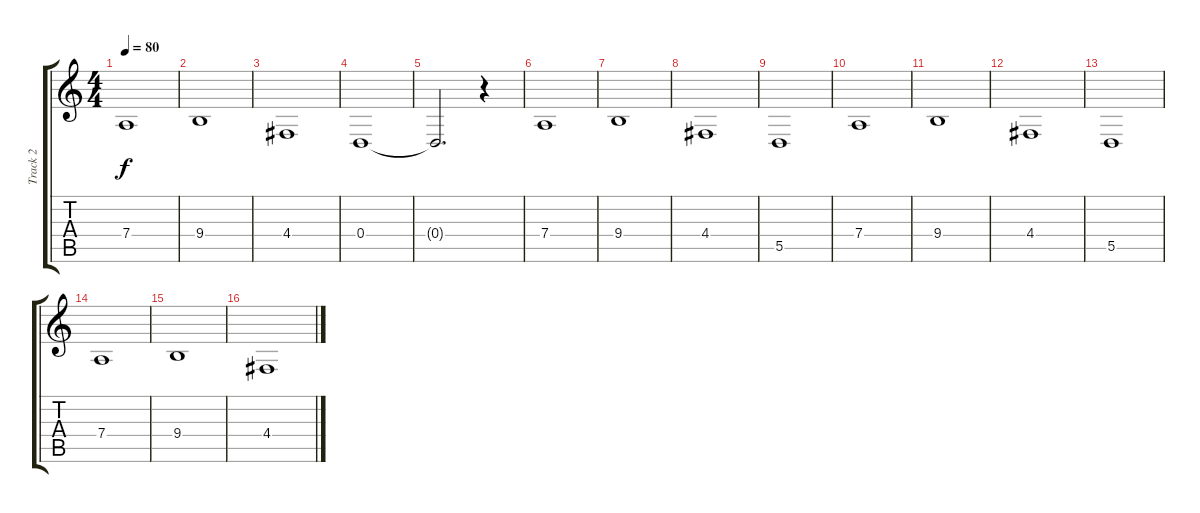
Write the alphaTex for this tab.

\track ("Track 2" "Track 2") {instrument choiraahs}
\staff {score tabs}
\tuning (E4 B3 G3 D3 A2 E2) {hide}
\ts (4 4)
\tempo 80
\clef g2
\ks c
7.4.1{dy f} |
9.4.1 |
4.4.1 |
0.4.1 |
0.4{t}.2{d} r.4 |
7.4.1 |
9.4.1 |
4.4.1 |
5.5.1 |
7.4.1 |
9.4.1 |
4.4.1 |
5.5.1 |
7.4.1 |
9.4.1 |
4.4.1
